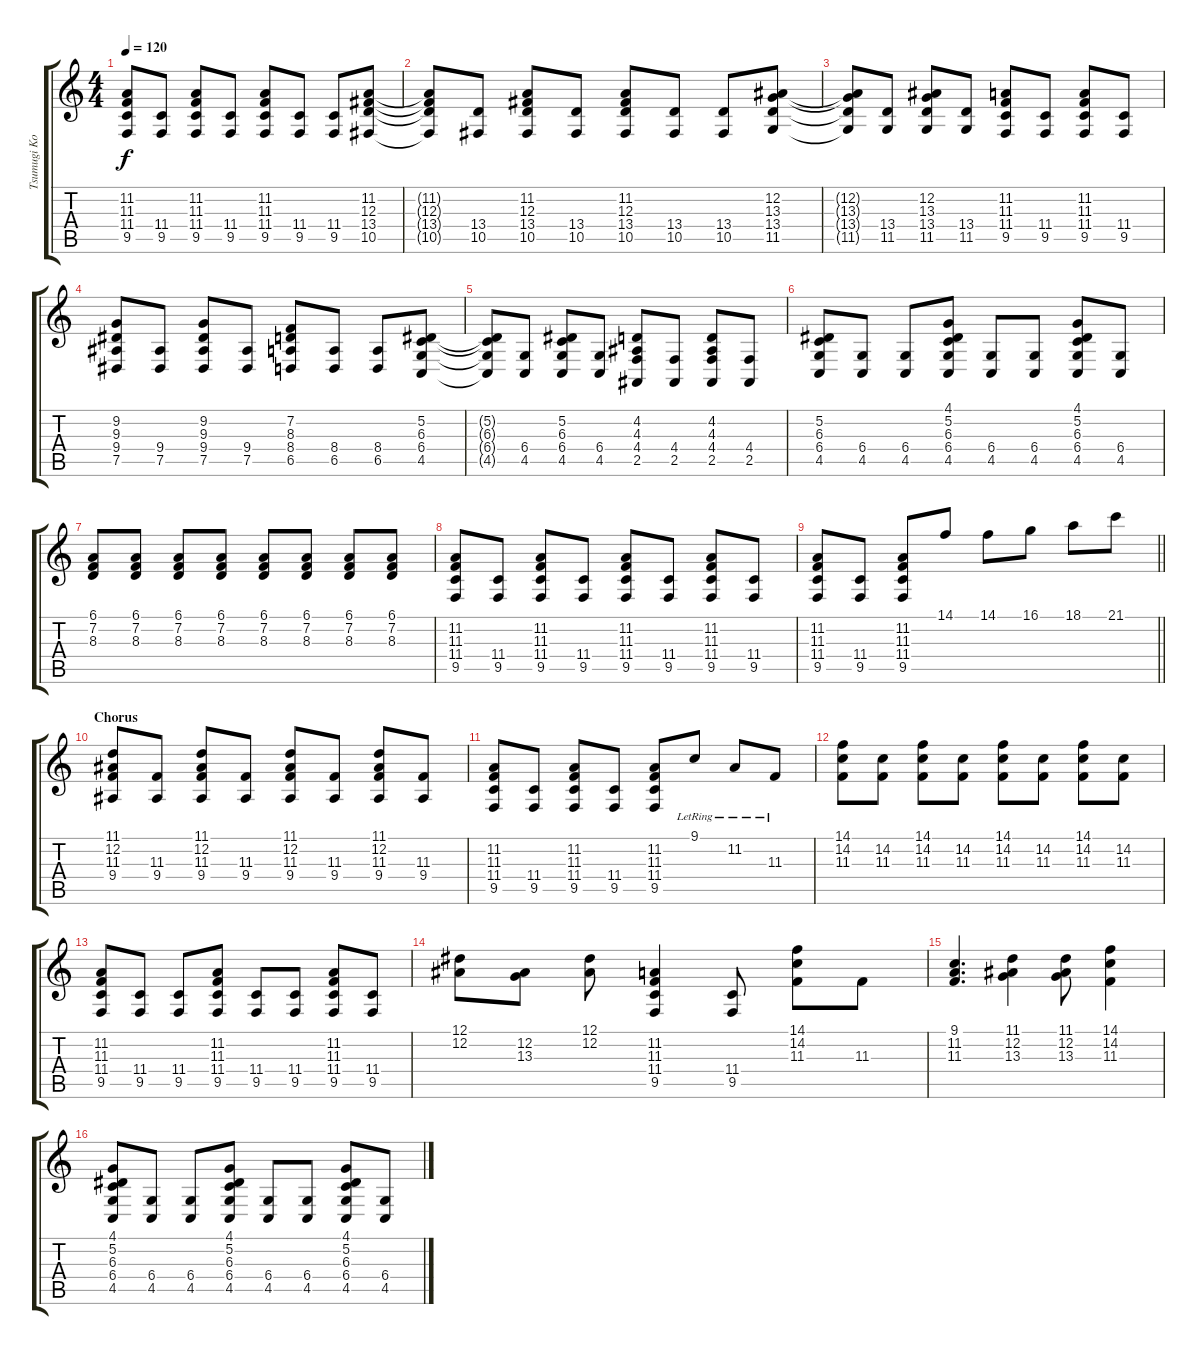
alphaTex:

\track ("Tsumugi Kotobuki" "Tsumugi Ko") {instrument acousticgrandpiano}
\staff {score tabs}
\tuning (Eb4 Bb3 Gb3 Db3 Ab2 Eb2) {hide}
\ts (4 4)
\tempo 120
\clef g2
\ks c
(11.2{t} 11.3{t} 11.4{t} 9.5{t}).8{dy f} (11.4 9.5).8 (11.2 11.3 11.4 9.5).8 (11.4 9.5).8 (11.2 11.3 11.4 9.5).8 (11.4 9.5).8 (11.4 9.5).8 (11.2 12.3 13.4 10.5).8 |
(11.2{t} 12.3{t} 13.4{t} 10.5{t}).8 (13.4 10.5).8 (11.2 12.3 13.4 10.5).8 (13.4 10.5).8 (11.2 12.3 13.4 10.5).8 (13.4 10.5).8 (13.4 10.5).8 (12.2 13.3 13.4 11.5).8 |
(12.2{t} 13.3{t} 13.4{t} 11.5{t}).8 (13.4 11.5).8 (12.2 13.3 13.4 11.5).8 (13.4 11.5).8 (11.2 11.3 11.4 9.5).8 (11.4 9.5).8 (11.2 11.3 11.4 9.5).8 (11.4 9.5).8 |
(9.2 9.3 9.4 7.5).8 (9.4 7.5).8 (9.2 9.3 9.4 7.5).8 (9.4 7.5).8 (7.2 8.3 8.4 6.5).8 (8.4 6.5).8 (8.4 6.5).8 (5.2 6.3 6.4 4.5).8 |
(5.2{t} 6.3{t} 6.4{t} 4.5{t}).8 (6.4 4.5).8 (5.2 6.3 6.4 4.5).8 (6.4 4.5).8 (4.2 4.3 4.4 2.5).8 (4.4 2.5).8 (4.2 4.3 4.4 2.5).8 (4.4 2.5).8 |
(5.2 6.3 6.4 4.5).8 (6.4 4.5).8 (6.4 4.5).8 (4.1 5.2 6.3 6.4 4.5).8 (6.4 4.5).8 (6.4 4.5).8 (4.1 5.2 6.3 6.4 4.5).8 (6.4 4.5).8 |
(6.1 7.2 8.3).8 (6.1 7.2 8.3).8 (6.1 7.2 8.3).8 (6.1 7.2 8.3).8 (6.1 7.2 8.3).8 (6.1 7.2 8.3).8 (6.1 7.2 8.3).8 (6.1 7.2 8.3).8 |
(11.2 11.3 11.4 9.5).8 (11.4 9.5).8 (11.2 11.3 11.4 9.5).8 (11.4 9.5).8 (11.2 11.3 11.4 9.5).8 (11.4 9.5).8 (11.2 11.3 11.4 9.5).8 (11.4 9.5).8 |
\barLineRight lightlight
(11.2 11.3 11.4 9.5).8 (11.4 9.5).8 (11.2 11.3 11.4 9.5).8 14.1.8{volume 16} 14.1.8 16.1.8 18.1.8 21.1.8 |
\section ("" "Chorus")
(11.1 12.2 11.3 9.4).8{volume 13} (11.3 9.4).8 (11.1 12.2 11.3 9.4).8 (11.3 9.4).8 (11.1 12.2 11.3 9.4).8 (11.3 9.4).8 (11.1 12.2 11.3 9.4).8 (11.3 9.4).8 |
(11.2 11.3 11.4 9.5).8 (11.4 9.5).8 (11.2 11.3 11.4 9.5).8 (11.4 9.5).8 (11.2 11.3 11.4 9.5).8 9.1{lr}.8{volume 16} 11.2{lr}.8 11.3{lr}.8 |
(14.1 14.2 11.3).8{volume 13} (14.2 11.3).8 (14.1 14.2 11.3).8 (14.2 11.3).8 (14.1 14.2 11.3).8 (14.2 11.3).8 (14.1 14.2 11.3).8 (14.2 11.3).8 |
(11.2 11.3 11.4 9.5).8 (11.4 9.5).8 (11.4 9.5).8 (11.2 11.3 11.4 9.5).8 (11.4 9.5).8 (11.4 9.5).8 (11.2 11.3 11.4 9.5).8 (11.4 9.5).8 |
(12.1 12.2).8 (12.2 13.3).8 (12.1 12.2).8 (11.2 11.3 11.4 9.5).4 (11.4 9.5).8 (14.1 14.2 11.3).8 11.3.8 |
(9.1 11.2 11.3).4{d} (11.1 12.2 13.3).4 (11.1 12.2 13.3).8 (14.1 14.2 11.3).4 |
(4.1 5.2 6.3 6.4 4.5).8 (6.4 4.5).8 (6.4 4.5).8 (4.1 5.2 6.3 6.4 4.5).8 (6.4 4.5).8 (6.4 4.5).8 (4.1 5.2 6.3 6.4 4.5).8 (6.4 4.5).8
